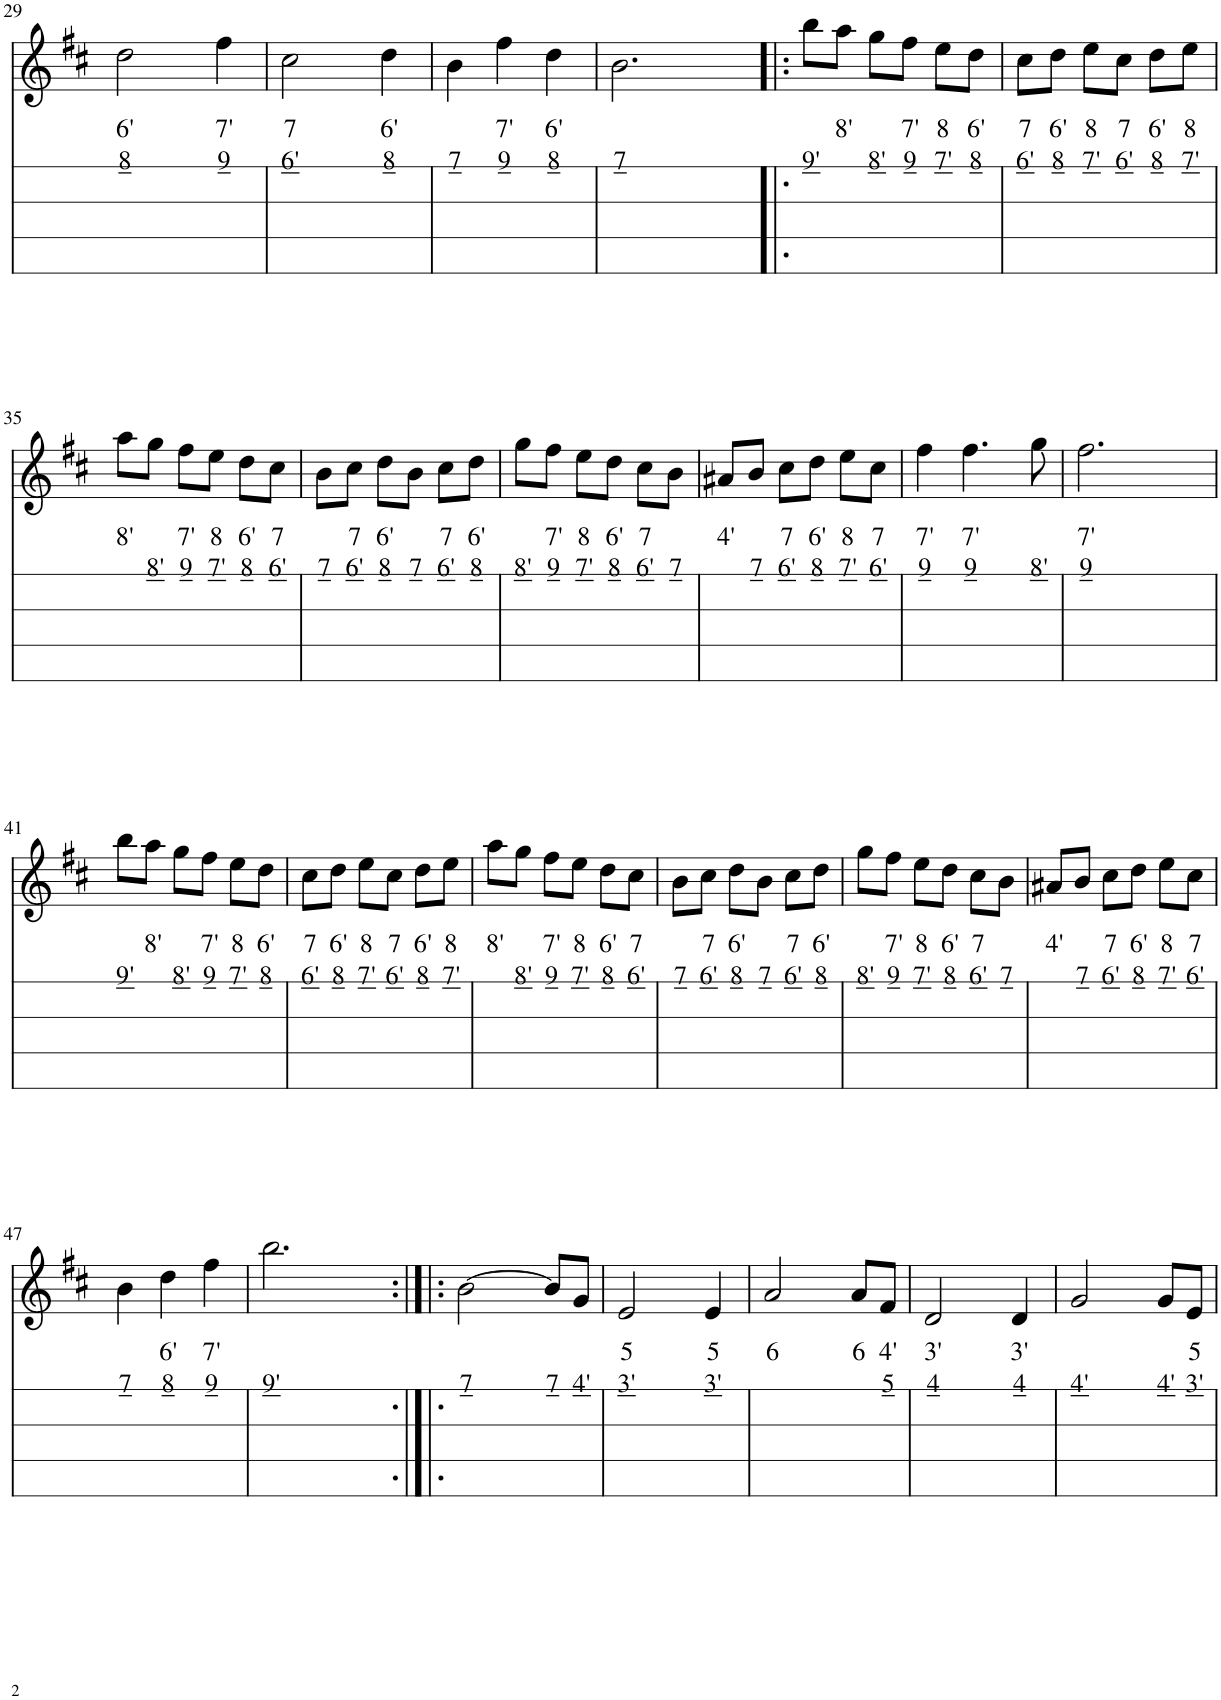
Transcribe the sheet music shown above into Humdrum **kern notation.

**kern	**kern	**text
*part1	*part1	*part1
*staff2	*staff1	*staff1
*I"Tablature	*	*
*I'Tablature	*	*
!!LO:PB:g=z
*clefG2	*clefG2	*
*Trd1c2	*Trd1c2	*
*k[f#c#]	*k[f#c#]	*
*M3/4	*M3/4	*
=29	=29	=29
!	!	!LO:LY:b
4ryy	2dd\	8
4ryy	.	.
!	!	!LO:LY:b
4ryy	4ff#\	9
=30	=30	=30
!	!	!LO:LY:b
4ryy	2cc#\	6'
4ryy	.	.
!	!	!LO:LY:b
4ryy	4dd\	8
=31	=31	=31
!	!	!LO:LY:b
4ryy	4b\	7
!	!	!LO:LY:b
4ryy	4ff#\	9
!	!	!LO:LY:b
4ryy	4dd\	8
=32	=32	=32
!	!	!LO:LY:b
4ryy	2.b\	7
4ryy	.	.
4ryy	.	.
=33!|:	=33!|:	=33!|:
!	!	!LO:LY:b
4ryy	8bb\L	9'
!	!	!LO:LY:b
.	8aa\J	8'
!	!	!LO:LY:b
4ryy	8gg\L	8'
!	!	!LO:LY:b
.	8ff#\J	9
!	!	!LO:LY:b
4ryy	8ee\L	7'
!	!	!LO:LY:b
.	8dd\J	8
=34	=34	=34
!	!	!LO:LY:b
4ryy	8cc#\L	6'
!	!	!LO:LY:b
.	8dd\J	8
!	!	!LO:LY:b
4ryy	8ee\L	7'
!	!	!LO:LY:b
.	8cc#\J	6'
!	!	!LO:LY:b
4ryy	8dd\L	8
!	!	!LO:LY:b
.	8ee\J	7'
!!LO:LB:g=z
=35	=35	=35
!	!	!LO:LY:b
4ryy	8aa\L	8'
!	!	!LO:LY:b
.	8gg\J	8'
!	!	!LO:LY:b
4ryy	8ff#\L	9
!	!	!LO:LY:b
.	8ee\J	7'
!	!	!LO:LY:b
4ryy	8dd\L	8
!	!	!LO:LY:b
.	8cc#\J	6'
=36	=36	=36
!	!	!LO:LY:b
4ryy	8b\L	7
!	!	!LO:LY:b
.	8cc#\J	6'
!	!	!LO:LY:b
4ryy	8dd\L	8
!	!	!LO:LY:b
.	8b\J	7
!	!	!LO:LY:b
4ryy	8cc#\L	6'
!	!	!LO:LY:b
.	8dd\J	8
=37	=37	=37
!	!	!LO:LY:b
4ryy	8gg\L	8'
!	!	!LO:LY:b
.	8ff#\J	9
!	!	!LO:LY:b
4ryy	8ee\L	7'
!	!	!LO:LY:b
.	8dd\J	8
!	!	!LO:LY:b
4ryy	8cc#\L	6'
!	!	!LO:LY:b
.	8b\J	7
=38	=38	=38
!	!	!LO:LY:b
4ryy	8a#X/L	4'
!	!	!LO:LY:b
.	8b/J	7
!	!	!LO:LY:b
4ryy	8cc#\L	6'
!	!	!LO:LY:b
.	8dd\J	8
!	!	!LO:LY:b
4ryy	8ee\L	7'
!	!	!LO:LY:b
.	8cc#\J	6'
=39	=39	=39
!	!	!LO:LY:b
4ryy	4ff#\	9
!	!	!LO:LY:b
4ryy	4.ff#\	9
4ryy	.	.
!	!	!LO:LY:b
.	8gg\	8'
=40	=40	=40
!	!	!LO:LY:b
4ryy	2.ff#\	9
4ryy	.	.
4ryy	.	.
!!LO:LB:g=z
=41	=41	=41
!	!	!LO:LY:b
4ryy	8bb\L	9'
!	!	!LO:LY:b
.	8aa\J	8'
!	!	!LO:LY:b
4ryy	8gg\L	8'
!	!	!LO:LY:b
.	8ff#\J	9
!	!	!LO:LY:b
4ryy	8ee\L	7'
!	!	!LO:LY:b
.	8dd\J	8
=42	=42	=42
!	!	!LO:LY:b
4ryy	8cc#\L	6'
!	!	!LO:LY:b
.	8dd\J	8
!	!	!LO:LY:b
4ryy	8ee\L	7'
!	!	!LO:LY:b
.	8cc#\J	6'
!	!	!LO:LY:b
4ryy	8dd\L	8
!	!	!LO:LY:b
.	8ee\J	7'
=43	=43	=43
!	!	!LO:LY:b
4ryy	8aa\L	8'
!	!	!LO:LY:b
.	8gg\J	8'
!	!	!LO:LY:b
4ryy	8ff#\L	9
!	!	!LO:LY:b
.	8ee\J	7'
!	!	!LO:LY:b
4ryy	8dd\L	8
!	!	!LO:LY:b
.	8cc#\J	6'
=44	=44	=44
!	!	!LO:LY:b
4ryy	8b\L	7
!	!	!LO:LY:b
.	8cc#\J	6'
!	!	!LO:LY:b
4ryy	8dd\L	8
!	!	!LO:LY:b
.	8b\J	7
!	!	!LO:LY:b
4ryy	8cc#\L	6'
!	!	!LO:LY:b
.	8dd\J	8
=45	=45	=45
!	!	!LO:LY:b
4ryy	8gg\L	8'
!	!	!LO:LY:b
.	8ff#\J	9
!	!	!LO:LY:b
4ryy	8ee\L	7'
!	!	!LO:LY:b
.	8dd\J	8
!	!	!LO:LY:b
4ryy	8cc#\L	6'
!	!	!LO:LY:b
.	8b\J	7
=46	=46	=46
!	!	!LO:LY:b
4ryy	8a#X/L	4'
!	!	!LO:LY:b
.	8b/J	7
!	!	!LO:LY:b
4ryy	8cc#\L	6'
!	!	!LO:LY:b
.	8dd\J	8
!	!	!LO:LY:b
4ryy	8ee\L	7'
!	!	!LO:LY:b
.	8cc#\J	6'
!!LO:LB:g=z
=47	=47	=47
!	!	!LO:LY:b
4ryy	4b\	7
!	!	!LO:LY:b
4ryy	4dd\	8
!	!	!LO:LY:b
4ryy	4ff#\	9
=48	=48	=48
!	!	!LO:LY:b
4ryy	2.bb\	9'
4ryy	.	.
4ryy	.	.
=49:|!|:	=49:|!|:	=49:|!|:
!	!	!LO:LY:b
4ryy	[2b\	7
4ryy	.	.
!	!	!LO:LY:b
4ryy	8b/L]	7
!	!	!LO:LY:b
.	8g/J	4'
=50	=50	=50
!	!	!LO:LY:b
4ryy	2e/	3'
4ryy	.	.
!	!	!LO:LY:b
4ryy	4e/	3'
=51	=51	=51
!	!	!LO:LY:b
4ryy	2a/	6
4ryy	.	.
!	!	!LO:LY:b
4ryy	8a/L	6
!	!	!LO:LY:b
.	8f#/J	5
=52	=52	=52
!	!	!LO:LY:b
4ryy	2d/	4
4ryy	.	.
!	!	!LO:LY:b
4ryy	4d/	4
=53	=53	=53
!	!	!LO:LY:b
4ryy	2g/	4'
4ryy	.	.
!	!	!LO:LY:b
4ryy	8g/L	4'
!	!	!LO:LY:b
.	8e/J	3'
=	=	=
*-	*-	*-
